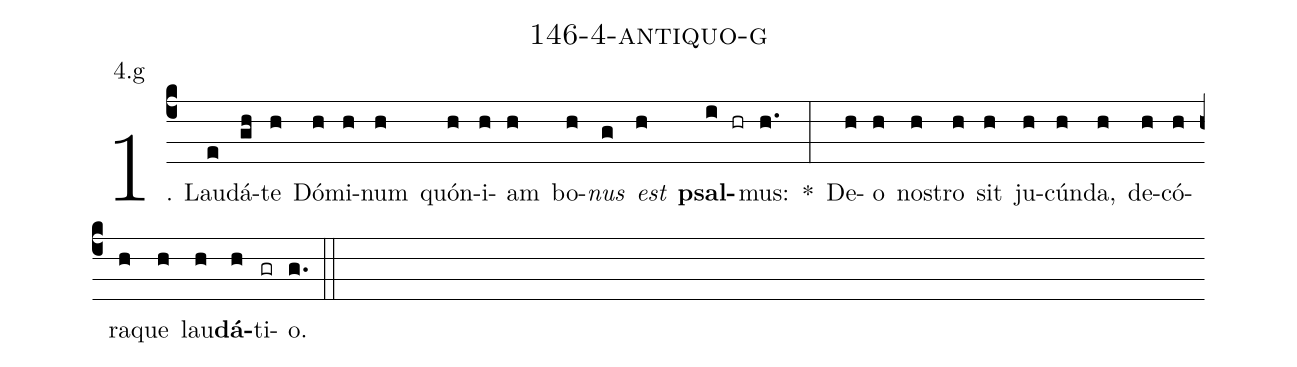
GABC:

name: 146-4-antiquo-g;
annotation: 4.g;
%%
(c4)1. Lau(e)dá(gh)te(h) Dó(h)mi(h)num(h) quón(h)i(h)am(h) bo(h)<i>nus</i>(g) <i>est</i>(h) <b>psal</b>(i hr)mus:(h.) *(:) De(h)o(h) nos(h)tro(h) sit(h) ju(h)cún(h)da,(h) de(h)có(h)ra(h)que(h) lau(h)<b>dá</b>(h)ti(gr)o.(g.) (::)
